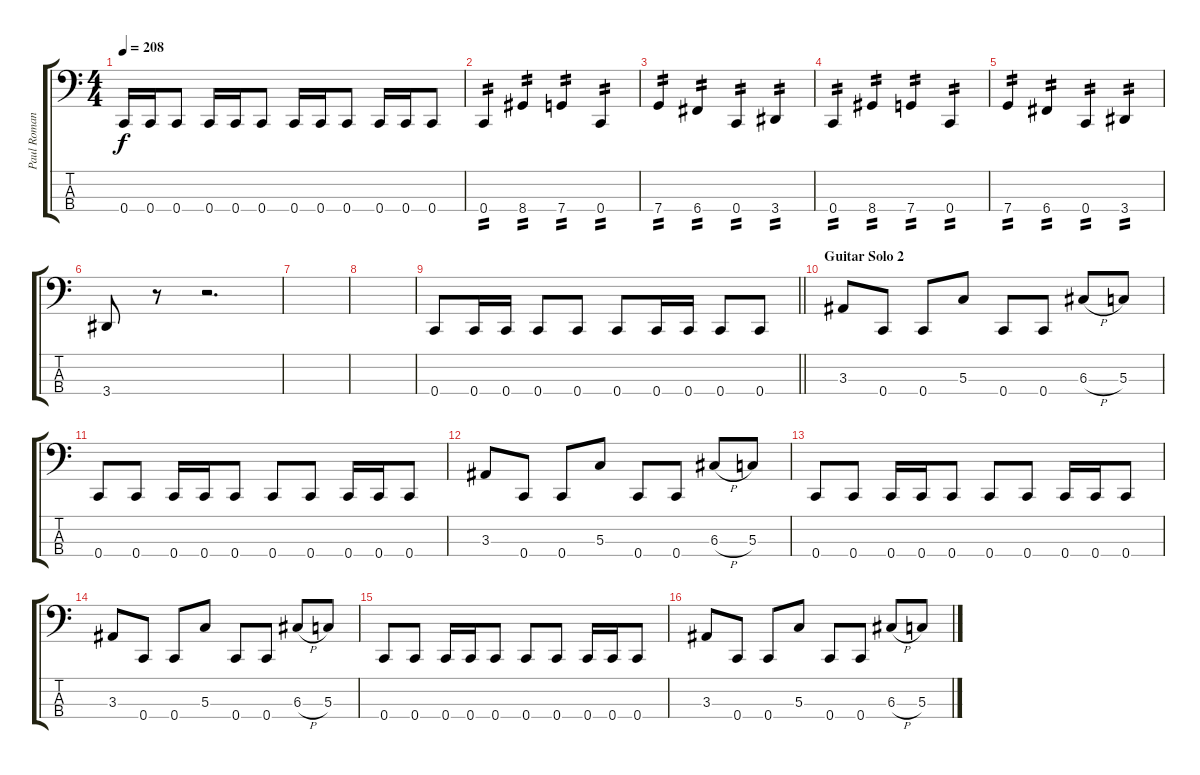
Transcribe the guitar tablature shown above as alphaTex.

\track ("Paul Romanko" "Paul Roman") {instrument electricbasspick}
\staff {score tabs}
\tuning (F2 C2 G1 C1) {hide}
\ts (4 4)
\tempo 208
\clef f4
\ks c
0.4.16{dy f} 0.4.16 0.4.8 0.4.16 0.4.16 0.4.8 0.4.16 0.4.16 0.4.8 0.4.16 0.4.16 0.4.8 |
0.4.4{tp 2} 8.4.4{tp 2} 7.4.4{tp 2} 0.4.4{tp 2} |
7.4.4{tp 2} 6.4.4{tp 2} 0.4.4{tp 2} 3.4.4{tp 2} |
0.4.4{tp 2} 8.4.4{tp 2} 7.4.4{tp 2} 0.4.4{tp 2} |
7.4.4{tp 2} 6.4.4{tp 2} 0.4.4{tp 2} 3.4.4{tp 2} |
3.4.8 r.8 r.2{d} |
|
|
\barLineRight lightlight
0.4.8 0.4.16 0.4.16 0.4.8 0.4.8 0.4.8 0.4.16 0.4.16 0.4.8 0.4.8 |
\section ("" "Guitar Solo 2")
3.3.8 0.4.8 0.4.8 5.3.8 0.4.8 0.4.8 6.3{h}.8 5.3.8 |
0.4.8 0.4.8 0.4.16 0.4.16 0.4.8 0.4.8 0.4.8 0.4.16 0.4.16 0.4.8 |
3.3.8 0.4.8 0.4.8 5.3.8 0.4.8 0.4.8 6.3{h}.8 5.3.8 |
0.4.8 0.4.8 0.4.16 0.4.16 0.4.8 0.4.8 0.4.8 0.4.16 0.4.16 0.4.8 |
3.3.8 0.4.8 0.4.8 5.3.8 0.4.8 0.4.8 6.3{h}.8 5.3.8 |
0.4.8 0.4.8 0.4.16 0.4.16 0.4.8 0.4.8 0.4.8 0.4.16 0.4.16 0.4.8 |
3.3.8 0.4.8 0.4.8 5.3.8 0.4.8 0.4.8 6.3{h}.8 5.3.8
